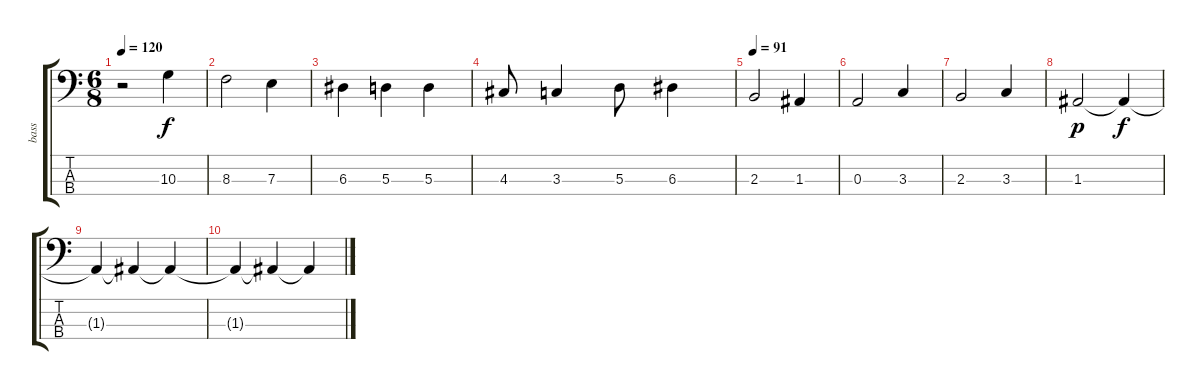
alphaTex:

\track ("bass" "bass") {instrument acousticbass}
\staff {score tabs}
\tuning (G2 D2 A1 E1) {hide}
\ts (6 8)
\tempo 120
\clef f4
\ks c
r.2{dy f instrument seashore} 10.3.4 |
8.3.2 7.3.4 |
6.3.4 5.3.4 5.3.4 |
4.3.8 3.3.4 5.3.8 6.3.4 |
\tempo 91
2.3.2 1.3.4 |
0.3.2 3.3.4 |
2.3.2 3.3.4 |
1.3.2{dy p} 1.3{t}.4{dy f} |
1.3{t}.4 1.3{t}.4 1.3{t}.4 |
1.3{t}.4 1.3{t}.4 1.3{t}.4
